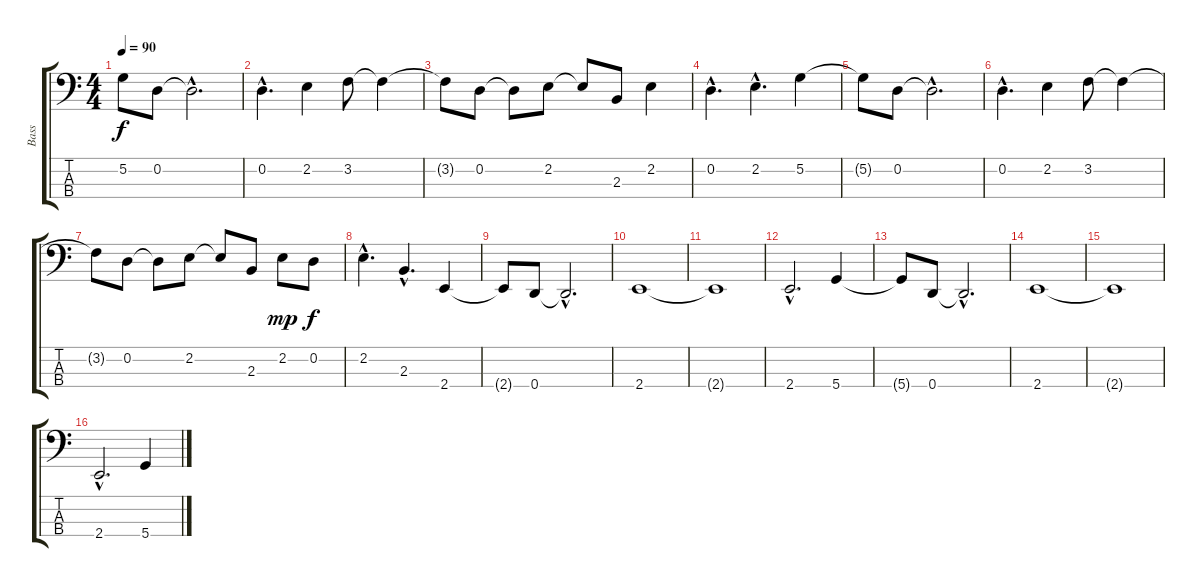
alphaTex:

\track ("Bass" "Bass") {instrument electricbassfinger}
\staff {score tabs}
\tuning (G2 D2 A1 D1) {hide}
\ts (4 4)
\tempo 90
\clef f4
\ks c
5.2{t}.8{dy f} 0.2.8 0.2{hac t}.2{d} |
0.2{hac}.4{d} 2.2.4 3.2.8 3.2{t}.4 |
3.2{t}.8 0.2.8 0.2{t}.8 2.2.8 2.2{t}.8 2.3.8 2.2.4 |
0.2{hac}.4{d} 2.2{hac}.4{d} 5.2.4 |
5.2{t}.8 0.2.8 0.2{hac t}.2{d} |
0.2{hac}.4{d} 2.2.4 3.2.8 3.2{t}.4 |
3.2{t}.8 0.2.8 0.2{t}.8 2.2.8 2.2{t}.8 2.3.8 2.2.8{dy mp} 0.2.8{dy f} |
2.2{hac}.4{d volume 16} 2.3{hac}.4{d} 2.4.4 |
2.4{t}.8 0.4.8 0.4{hac t}.2{d} |
2.4.1 |
2.4{t}.1 |
2.4{hac}.2{d} 5.4.4 |
5.4{t}.8 0.4.8 0.4{hac t}.2{d} |
2.4.1 |
2.4{t}.1 |
2.4{hac}.2{d} 5.4.4
